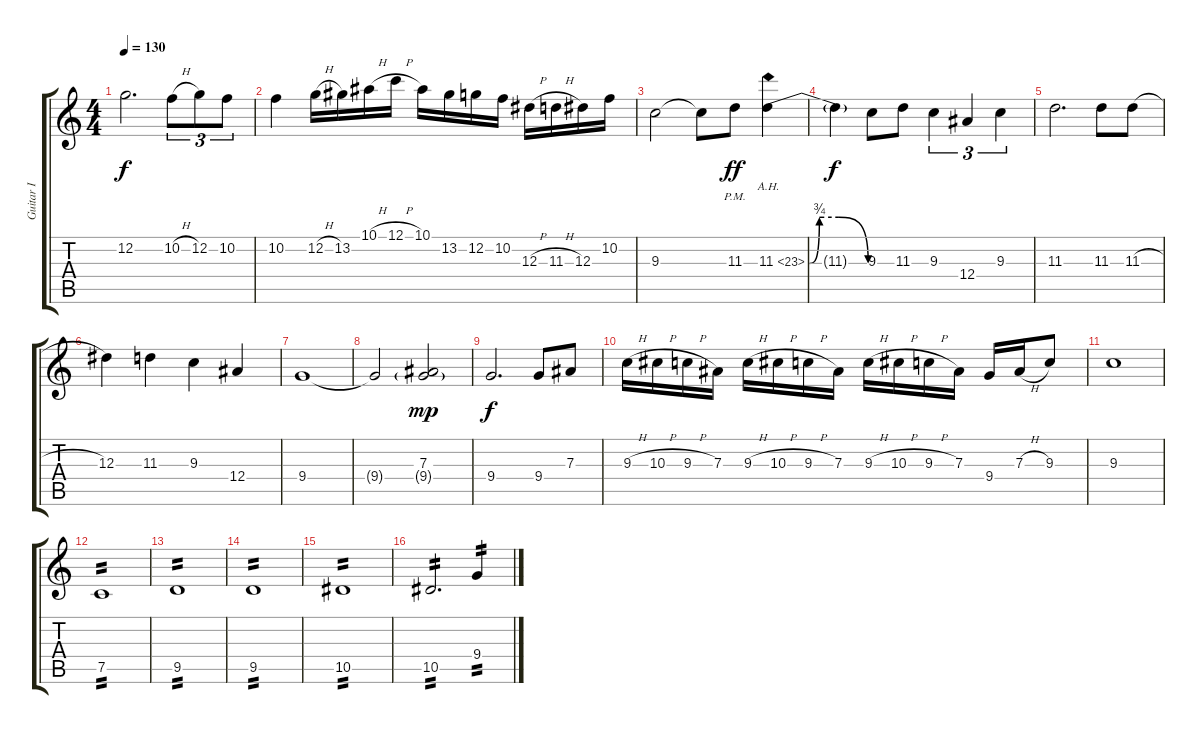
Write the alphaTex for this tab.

\track ("Guitar I" "Guitar I") {instrument distortionguitar}
\staff {score tabs}
\tuning (C4 G3 Eb3 Bb2 F2 C2) {hide}
\ts (4 4)
\tempo 130
\clef g2
\ks c
12.2.2{d dy f} 10.2{h}.8{tu (3 2)} 12.2.8{tu (3 2)} 10.2.8{tu (3 2)} |
10.2.4 12.2{h}.16 13.2.16 10.1{h}.16 12.1{h}.16 10.1.16 13.2.16 12.2.16 10.2.16 12.3{h}.16 11.3{h}.16 12.3.16 10.2.16 |
9.3.2 9.3{t}.8 11.3{pm}.8{dy ff} 11.3{be (custom 0 0 10 3 15 3 30 3 60 0) ah 12}.4 |
11.3{t}.4{dy f} 9.3.8 11.3.8 9.3.4{tu (3 2)} 12.4.4{tu (3 2)} 9.3.4{tu (3 2)} |
11.3.2{d} 11.3.8 11.3{h}.8 |
12.3.4 11.3.4 9.3.4 12.4.4 |
9.4.1 |
9.4{t}.2 (7.3 9.4{g}).2{dy mp} |
9.4.2{d dy f} 9.4.8 7.3.8 |
9.3{h}.16 10.3{h}.16 9.3{h}.16 7.3.16 9.3{h}.16 10.3{h}.16 9.3{h}.16 7.3.16 9.3{h}.16 10.3{h}.16 9.3{h}.16 7.3.16 9.4.16 7.3{h}.16 9.3.8 |
9.3.1 |
7.5.1{tp 2 volume 16 balance 13} |
9.5.1{tp 2} |
9.5.1{tp 2} |
10.5.1{tp 2} |
10.5.2{d tp 2} 9.4.4{tp 2}
